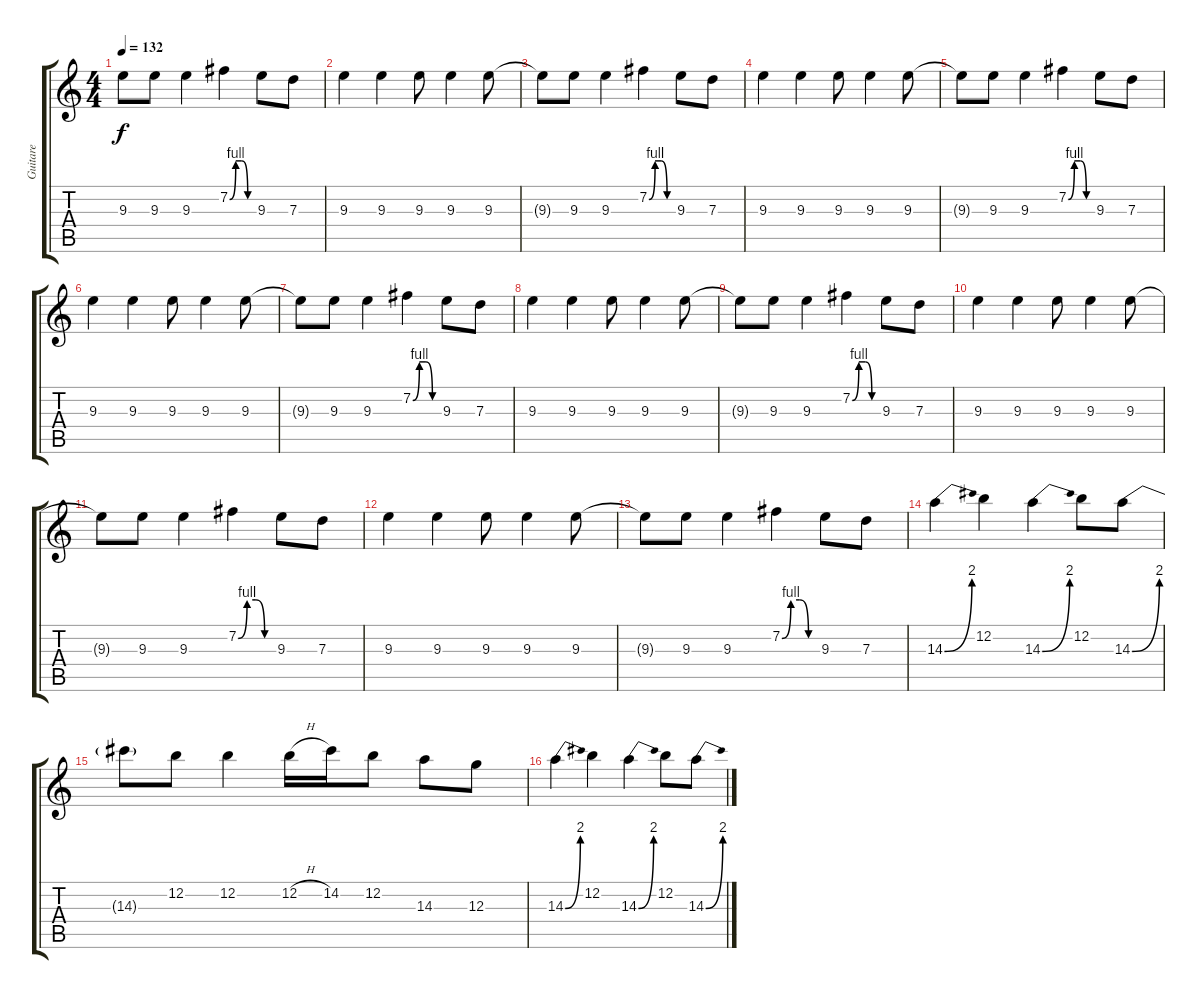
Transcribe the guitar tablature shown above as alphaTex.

\track ("Guitare" "Guitare") {instrument distortionguitar}
\staff {score tabs}
\tuning (E4 B3 G3 D3 A2 E2) {hide}
\ts (4 4)
\tempo 132
\clef g2
\ks c
9.3{t}.8{dy f} 9.3.8 9.3.4 7.2{be (custom 0 0 15 4 30 4 45 0 60 0)}.4 9.3.8 7.3.8 |
9.3.4 9.3.4 9.3.8 9.3.4 9.3.8 |
9.3{t}.8 9.3.8 9.3.4 7.2{be (custom 0 0 15 4 30 4 45 0 60 0)}.4 9.3.8 7.3.8 |
9.3.4 9.3.4 9.3.8 9.3.4 9.3.8 |
9.3{t}.8 9.3.8 9.3.4 7.2{be (custom 0 0 15 4 30 4 45 0 60 0)}.4 9.3.8 7.3.8 |
9.3.4 9.3.4 9.3.8 9.3.4 9.3.8 |
9.3{t}.8 9.3.8 9.3.4 7.2{be (custom 0 0 15 4 30 4 45 0 60 0)}.4 9.3.8 7.3.8 |
9.3.4 9.3.4 9.3.8 9.3.4 9.3.8 |
9.3{t}.8 9.3.8 9.3.4 7.2{be (custom 0 0 15 4 30 4 45 0 60 0)}.4 9.3.8 7.3.8 |
9.3.4 9.3.4 9.3.8 9.3.4 9.3.8 |
9.3{t}.8 9.3.8 9.3.4 7.2{be (custom 0 0 15 4 30 4 45 0 60 0)}.4 9.3.8 7.3.8 |
9.3.4 9.3.4 9.3.8 9.3.4 9.3.8 |
9.3{t}.8 9.3.8 9.3.4 7.2{be (custom 0 0 15 4 30 4 45 0 60 0)}.4 9.3.8 7.3.8 |
14.3{be (bend 0 0 60 8)}.4 12.2.4 14.3{be (bend 0 0 60 8)}.4 12.2.8 14.3{be (bend 0 0 60 8)}.8 |
14.3{t}.8 12.2.8 12.2.4 12.2{h}.16 14.2.16 12.2.8 14.3.8 12.3.8 |
14.3{be (bend 0 0 60 8)}.4 12.2.4 14.3{be (bend 0 0 60 8)}.4 12.2.8 14.3{be (bend 0 0 60 8)}.8
